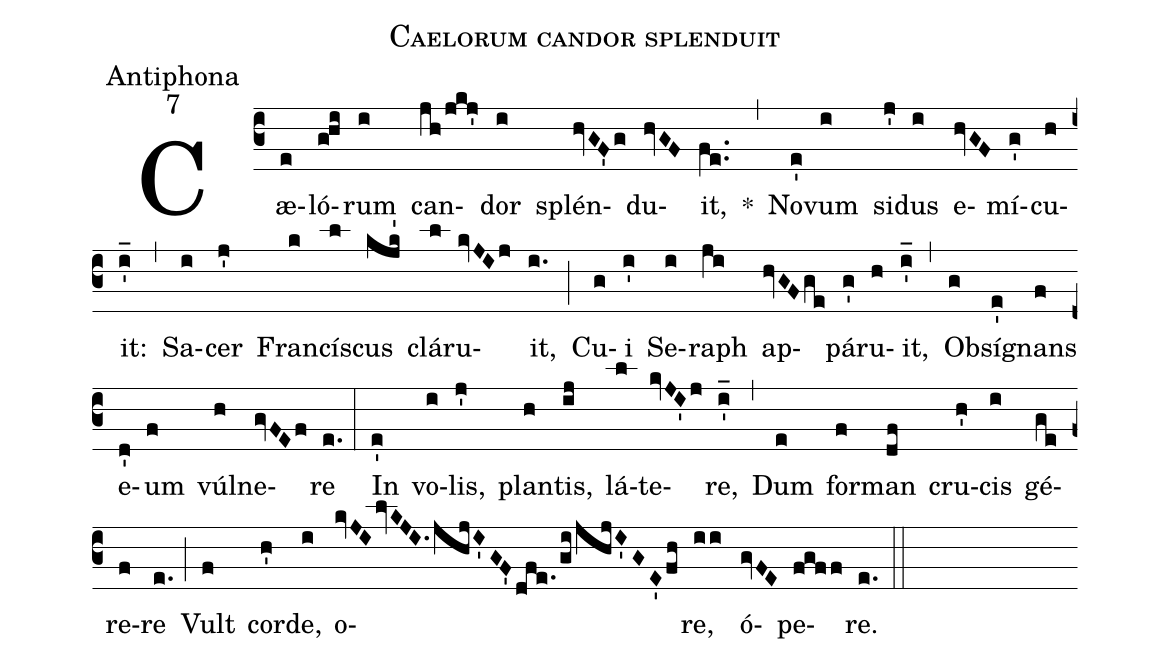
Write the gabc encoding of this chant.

name:Caelorum candor splenduit;
office-part:Antiphona;
mode:7;
%%
(c3)Cæ(e)ló(g!hi)rum(i) can(jh/jkj')dor(i) splén(hvGF'g)du(hvGF)it,(fe..) *(,) No(e')vum(i) si(j')dus(i) e(hvGF)mí(g')cu(h)it:(i'_) (,) Sa(i)cer(j') Fran(k)cís(l)cus(kjk') clá(l)ru(kvJIj)it,(i.) (;) Cu(g)i(i') Se(i)raph(ji) ap(hvGFge)pá(g')ru(h)it,(i'_) (,) Ob(g)sí(e')gnans(f) e(d')um(f) vúl(h)ne(gvFEf)re(e.) (:) In(e') vo(i)lis,(j') plan(h)tis,(ij) lá(l)te(kvJI'j)re,(i'_) (,) Dum(e) for(f)man(df) cru(h')cis(i) gé(ge)re(f)re(e.) (;) Vult(f) cor(h')de,(i) o(kvJI/lvKJI./jhjI'GF'/dfe./gi/jhjI'GE'/fh)re,(ii) ó(gvFE)pe(fgff)re.(e.) (::)
